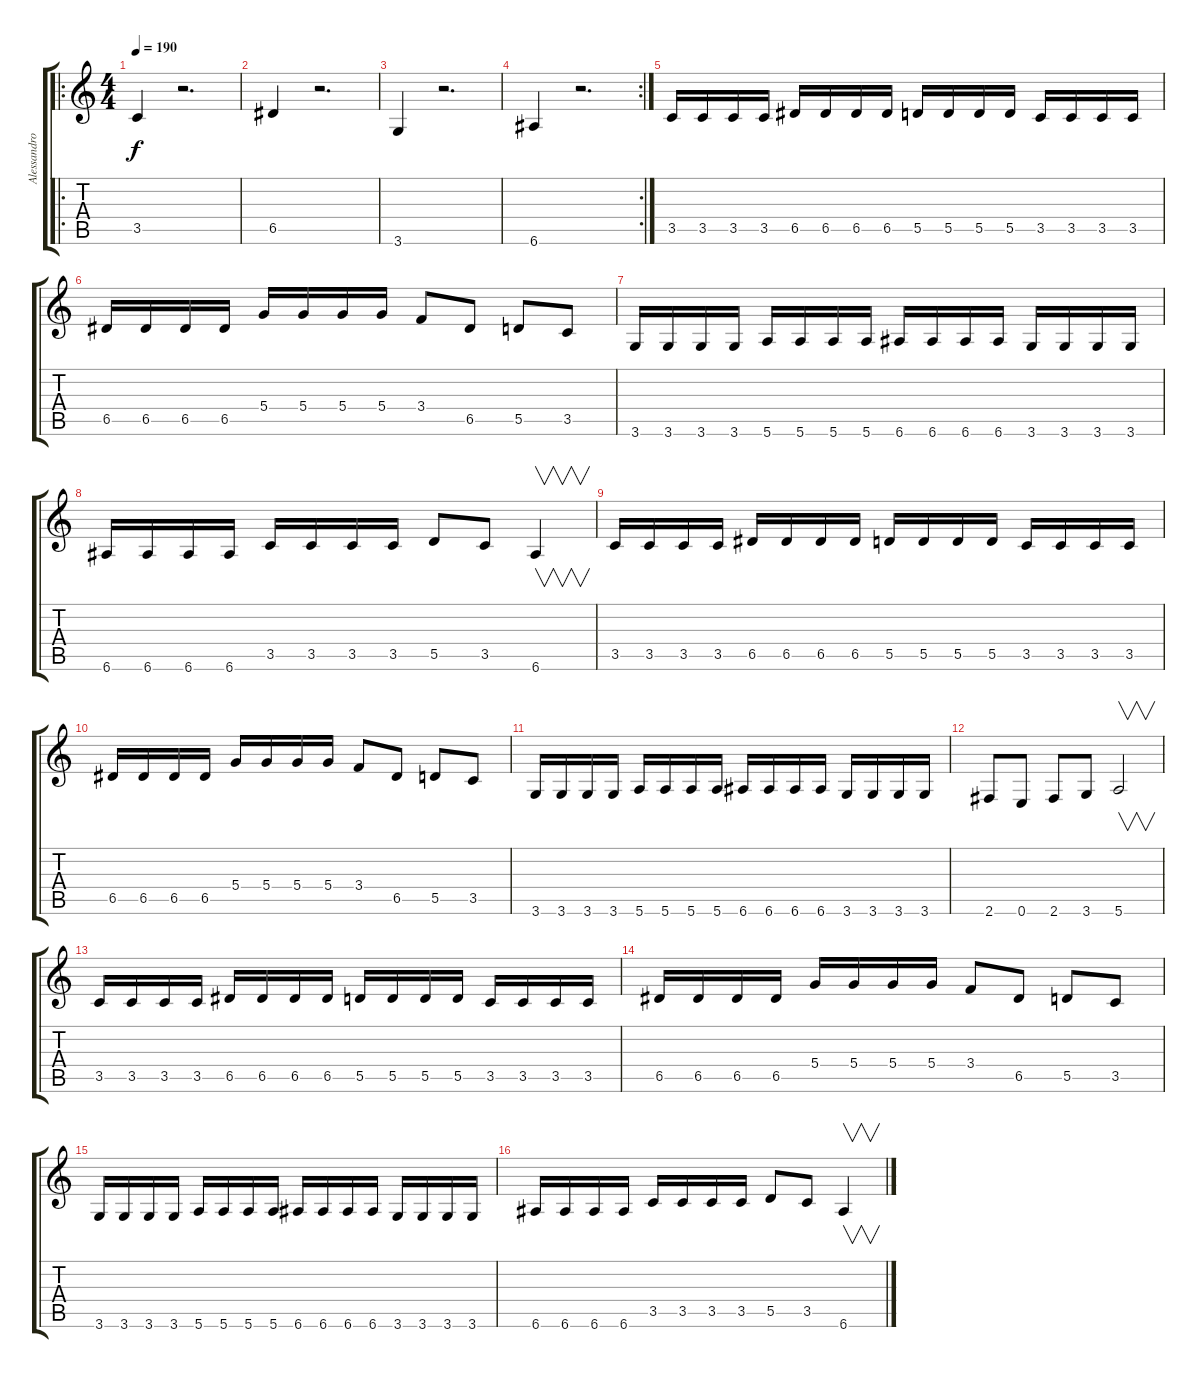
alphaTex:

\track ("Alessandro Lotta" "Alessandro") {instrument electricbassfinger}
\staff {score tabs}
\tuning (E4 B3 G3 D3 A2 E2) {hide}
\ro
\ts (4 4)
\tempo 190
\clef g2
\ks c
3.5.4{dy f instrument electricbassfinger} r.2{d} |
6.5.4 r.2{d} |
3.6.4 r.2{d} |
\rc 2
6.6.4 r.2{d} |
\section ("" "")
3.5.16 3.5.16 3.5.16 3.5.16 6.5.16 6.5.16 6.5.16 6.5.16 5.5.16 5.5.16 5.5.16 5.5.16 3.5.16 3.5.16 3.5.16 3.5.16 |
6.5.16 6.5.16 6.5.16 6.5.16 5.4.16 5.4.16 5.4.16 5.4.16 3.4.8 6.5.8 5.5.8 3.5.8 |
3.6.16 3.6.16 3.6.16 3.6.16 5.6.16 5.6.16 5.6.16 5.6.16 6.6.16 6.6.16 6.6.16 6.6.16 3.6.16 3.6.16 3.6.16 3.6.16 |
6.6.16 6.6.16 6.6.16 6.6.16 3.5.16 3.5.16 3.5.16 3.5.16 5.5.8 3.5.8 6.6.4{v} |
3.5.16 3.5.16 3.5.16 3.5.16 6.5.16 6.5.16 6.5.16 6.5.16 5.5.16 5.5.16 5.5.16 5.5.16 3.5.16 3.5.16 3.5.16 3.5.16 |
6.5.16 6.5.16 6.5.16 6.5.16 5.4.16 5.4.16 5.4.16 5.4.16 3.4.8 6.5.8 5.5.8 3.5.8 |
3.6.16 3.6.16 3.6.16 3.6.16 5.6.16 5.6.16 5.6.16 5.6.16 6.6.16 6.6.16 6.6.16 6.6.16 3.6.16 3.6.16 3.6.16 3.6.16 |
2.6.8 0.6.8 2.6.8 3.6.8 5.6.2{v} |
3.5.16 3.5.16 3.5.16 3.5.16 6.5.16 6.5.16 6.5.16 6.5.16 5.5.16 5.5.16 5.5.16 5.5.16 3.5.16 3.5.16 3.5.16 3.5.16 |
6.5.16 6.5.16 6.5.16 6.5.16 5.4.16 5.4.16 5.4.16 5.4.16 3.4.8 6.5.8 5.5.8 3.5.8 |
3.6.16 3.6.16 3.6.16 3.6.16 5.6.16 5.6.16 5.6.16 5.6.16 6.6.16 6.6.16 6.6.16 6.6.16 3.6.16 3.6.16 3.6.16 3.6.16 |
6.6.16 6.6.16 6.6.16 6.6.16 3.5.16 3.5.16 3.5.16 3.5.16 5.5.8 3.5.8 6.6.4{v}
